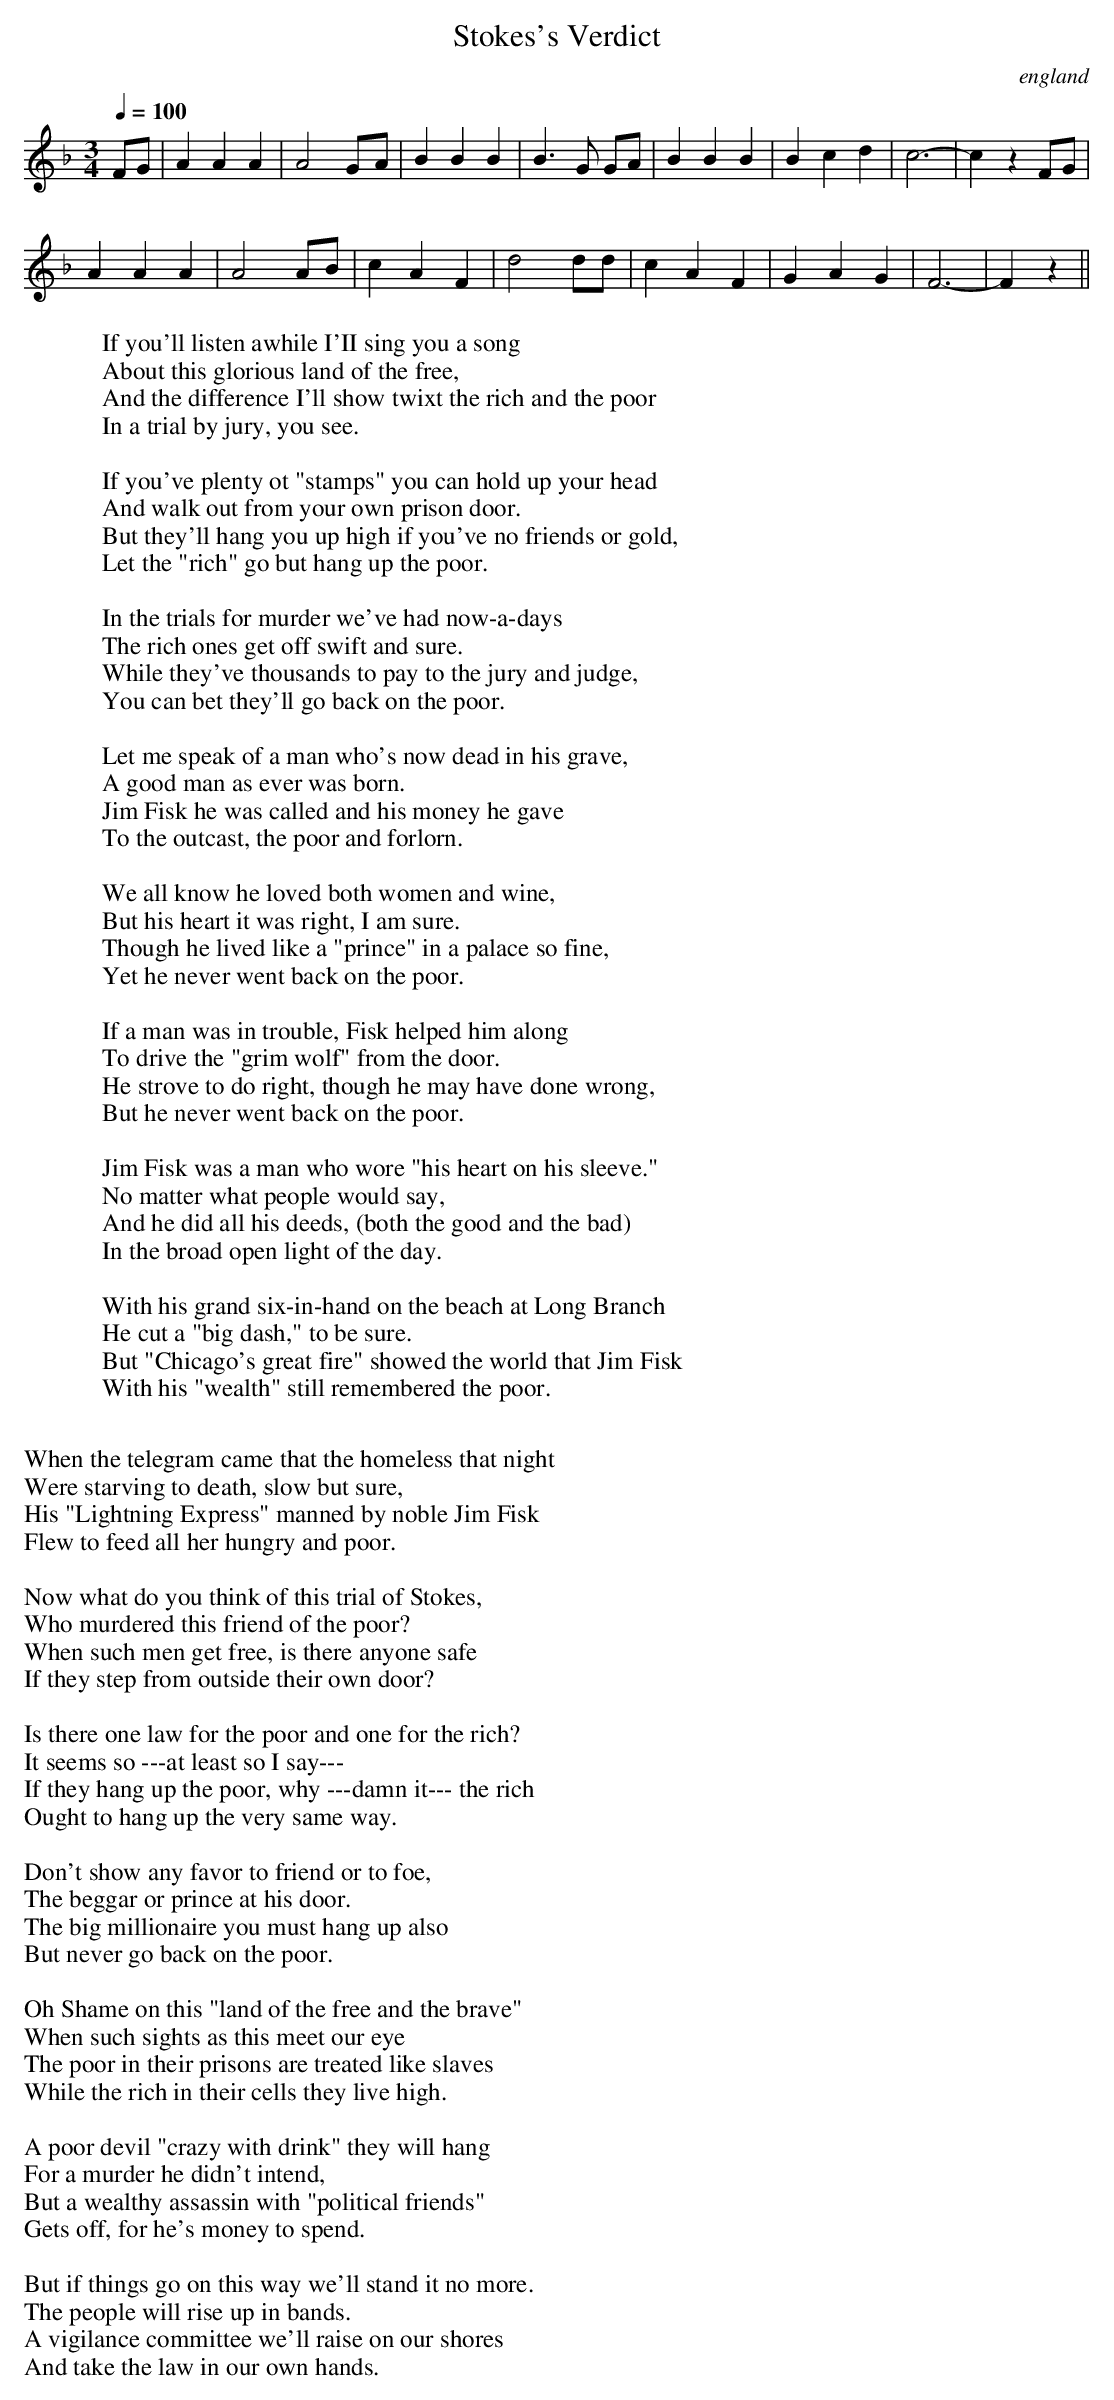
X:1
T:Stokes's Verdict
O:england
M:3/4
L:1/8
Q:1/4=100
W:If you'll listen awhile I'II sing you a song
W:About this glorious land of the free,
W:And the difference I'll show twixt the rich and the poor
W:In a trial by jury, you see.
W:
W:If you've plenty ot "stamps" you can hold up your head
W:And walk out from your own prison door.
W:But they'll hang you up high if you've no friends or gold,
W:Let the "rich" go but hang up the poor.
W:
W:In the trials for murder we've had now-a-days
W:The rich ones get off swift and sure.
W:While they've thousands to pay to the jury and judge,
W:You can bet they'll go back on the poor.
W:
W:Let me speak of a man who's now dead in his grave,
W:A good man as ever was born.
W:Jim Fisk he was called and his money he gave
W:To the outcast, the poor and forlorn.
W:
W:We all know he loved both women and wine,
W:But his heart it was right, I am sure.
W:Though he lived like a "prince" in a palace so fine,
W:Yet he never went back on the poor.
W:
W:If a man was in trouble, Fisk helped him along
W:To drive the "grim wolf" from the door.
W:He strove to do right, though he may have done wrong,
W:But he never went back on the poor.
W:
W:Jim Fisk was a man who wore "his heart on his sleeve."
W:No matter what people would say,
W:And he did all his deeds, (both the good and the bad)
W:In the broad open light of the day.
W:
W:With his grand six-in-hand on the beach at Long Branch
W:He cut a "big dash," to be sure.
W:But "Chicago's great fire" showed the world that Jim Fisk
W:With his "wealth" still remembered the poor.
W:
W:When the telegram came that the homeless that night
W:Were starving to death, slow but sure,
W:His "Lightning Express" manned by noble Jim Fisk
W:Flew to feed all her hungry and poor.
W:
W:Now what do you think of this trial of Stokes,
W:Who murdered this friend of the poor?
W:When such men get free, is there anyone safe
W:If they step from outside their own door?
W:
W:Is there one law for the poor and one for the rich?
W:It seems so ---at least so I say---
W:If they hang up the poor, why ---damn it--- the rich
W:Ought to hang up the very same way.
W:
W:Don't show any favor to friend or to foe,
W:The beggar or prince at his door.
W:The big millionaire you must hang up also
W:But never go back on the poor.
W:
W:Oh Shame on this "land of the free and the brave"
W:When such sights as this meet our eye
W:The poor in their prisons are treated like slaves
W:While the rich in their cells they live high.
W:
W:A poor devil "crazy with drink" they will hang
W:For a murder he didn't intend,
W:But a wealthy assassin with "political friends"
W:Gets off, for he's money to spend.
W:
W:But if things go on this way we'll stand it no more.
W:The people will rise up in bands.
W:A vigilance committee we'll raise on our shores
W:And take the law in our own hands.
K:F
FG |A2 A2 A2|A4 G-A|B2 B2 B2|B3G GA|\
B2 B2 B2|B2 c2 d2|c6-|c2 z2 FG|
A2 A2 A2|A4 AB|c2 A2 F2|d4 dd|\
c2 A2 F2|G2 A2 G2|F6-|F2 z2 ||
